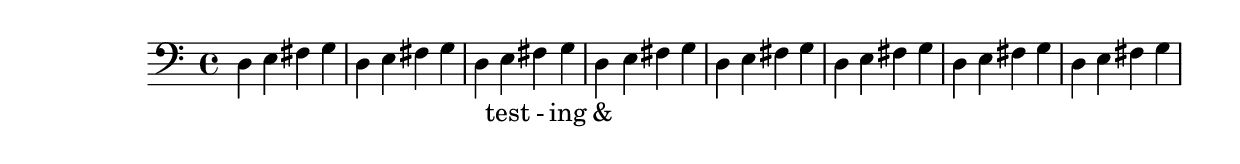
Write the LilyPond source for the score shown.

\version "2.18.2"
\language "english"

\score {
  
  \transpose c d {
    <<
    
      \relative c' {
      
        \clef bass
        \repeat unfold 8 {
        c,4 d e f  %m1
        %m2
        }
      }
    
      \addlyrics {
       | _ _ _ _ | _ _ _ _ | 
        _ test - ing &
      } 

    >>
  }
  

  \midi{}
  \layout{}
}
